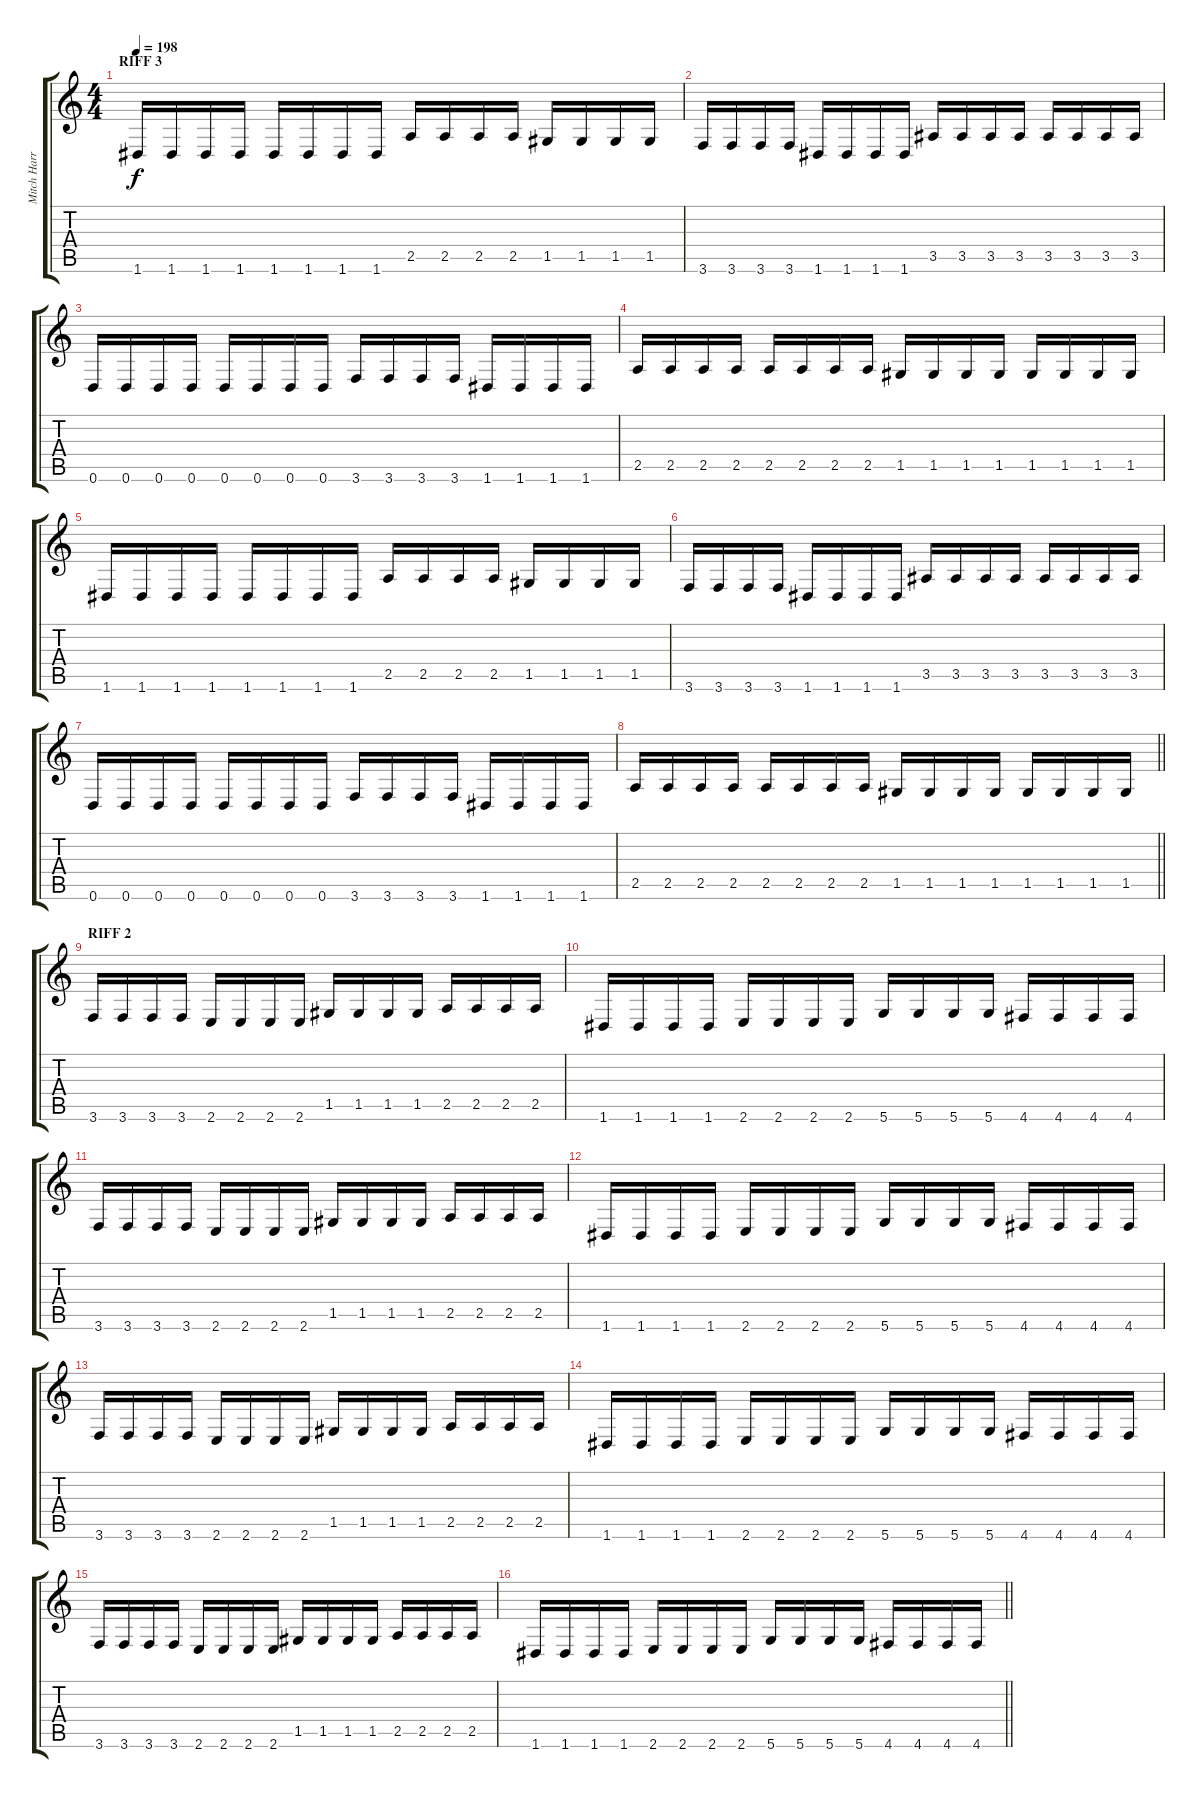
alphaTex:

\track ("Mitch Harris" "Mitch Harr") {instrument distortionguitar}
\staff {score tabs}
\tuning (D4 A3 F3 C3 G2 D2) {hide}
\ts (4 4)
\section ("" "RIFF 3")
\tempo 198
\clef g2
\ks c
1.6.16{dy f} 1.6.16 1.6.16 1.6.16 1.6.16 1.6.16 1.6.16 1.6.16 2.5.16 2.5.16 2.5.16 2.5.16 1.5.16 1.5.16 1.5.16 1.5.16 |
3.6.16 3.6.16 3.6.16 3.6.16 1.6.16 1.6.16 1.6.16 1.6.16 3.5.16 3.5.16 3.5.16 3.5.16 3.5.16 3.5.16 3.5.16 3.5.16 |
0.6.16 0.6.16 0.6.16 0.6.16 0.6.16 0.6.16 0.6.16 0.6.16 3.6.16 3.6.16 3.6.16 3.6.16 1.6.16 1.6.16 1.6.16 1.6.16 |
2.5.16 2.5.16 2.5.16 2.5.16 2.5.16 2.5.16 2.5.16 2.5.16 1.5.16 1.5.16 1.5.16 1.5.16 1.5.16 1.5.16 1.5.16 1.5.16 |
1.6.16 1.6.16 1.6.16 1.6.16 1.6.16 1.6.16 1.6.16 1.6.16 2.5.16 2.5.16 2.5.16 2.5.16 1.5.16 1.5.16 1.5.16 1.5.16 |
3.6.16 3.6.16 3.6.16 3.6.16 1.6.16 1.6.16 1.6.16 1.6.16 3.5.16 3.5.16 3.5.16 3.5.16 3.5.16 3.5.16 3.5.16 3.5.16 |
0.6.16 0.6.16 0.6.16 0.6.16 0.6.16 0.6.16 0.6.16 0.6.16 3.6.16 3.6.16 3.6.16 3.6.16 1.6.16 1.6.16 1.6.16 1.6.16 |
\barLineRight lightlight
2.5.16 2.5.16 2.5.16 2.5.16 2.5.16 2.5.16 2.5.16 2.5.16 1.5.16 1.5.16 1.5.16 1.5.16 1.5.16 1.5.16 1.5.16 1.5.16 |
\section ("" "RIFF 2")
3.6.16 3.6.16 3.6.16 3.6.16 2.6.16 2.6.16 2.6.16 2.6.16 1.5.16 1.5.16 1.5.16 1.5.16 2.5.16 2.5.16 2.5.16 2.5.16 |
1.6.16 1.6.16 1.6.16 1.6.16 2.6.16 2.6.16 2.6.16 2.6.16 5.6.16 5.6.16 5.6.16 5.6.16 4.6.16 4.6.16 4.6.16 4.6.16 |
3.6.16 3.6.16 3.6.16 3.6.16 2.6.16 2.6.16 2.6.16 2.6.16 1.5.16 1.5.16 1.5.16 1.5.16 2.5.16 2.5.16 2.5.16 2.5.16 |
1.6.16 1.6.16 1.6.16 1.6.16 2.6.16 2.6.16 2.6.16 2.6.16 5.6.16 5.6.16 5.6.16 5.6.16 4.6.16 4.6.16 4.6.16 4.6.16 |
3.6.16 3.6.16 3.6.16 3.6.16 2.6.16 2.6.16 2.6.16 2.6.16 1.5.16 1.5.16 1.5.16 1.5.16 2.5.16 2.5.16 2.5.16 2.5.16 |
1.6.16 1.6.16 1.6.16 1.6.16 2.6.16 2.6.16 2.6.16 2.6.16 5.6.16 5.6.16 5.6.16 5.6.16 4.6.16 4.6.16 4.6.16 4.6.16 |
3.6.16 3.6.16 3.6.16 3.6.16 2.6.16 2.6.16 2.6.16 2.6.16 1.5.16 1.5.16 1.5.16 1.5.16 2.5.16 2.5.16 2.5.16 2.5.16 |
\barLineRight lightlight
1.6.16 1.6.16 1.6.16 1.6.16 2.6.16 2.6.16 2.6.16 2.6.16 5.6.16 5.6.16 5.6.16 5.6.16 4.6.16 4.6.16 4.6.16 4.6.16
